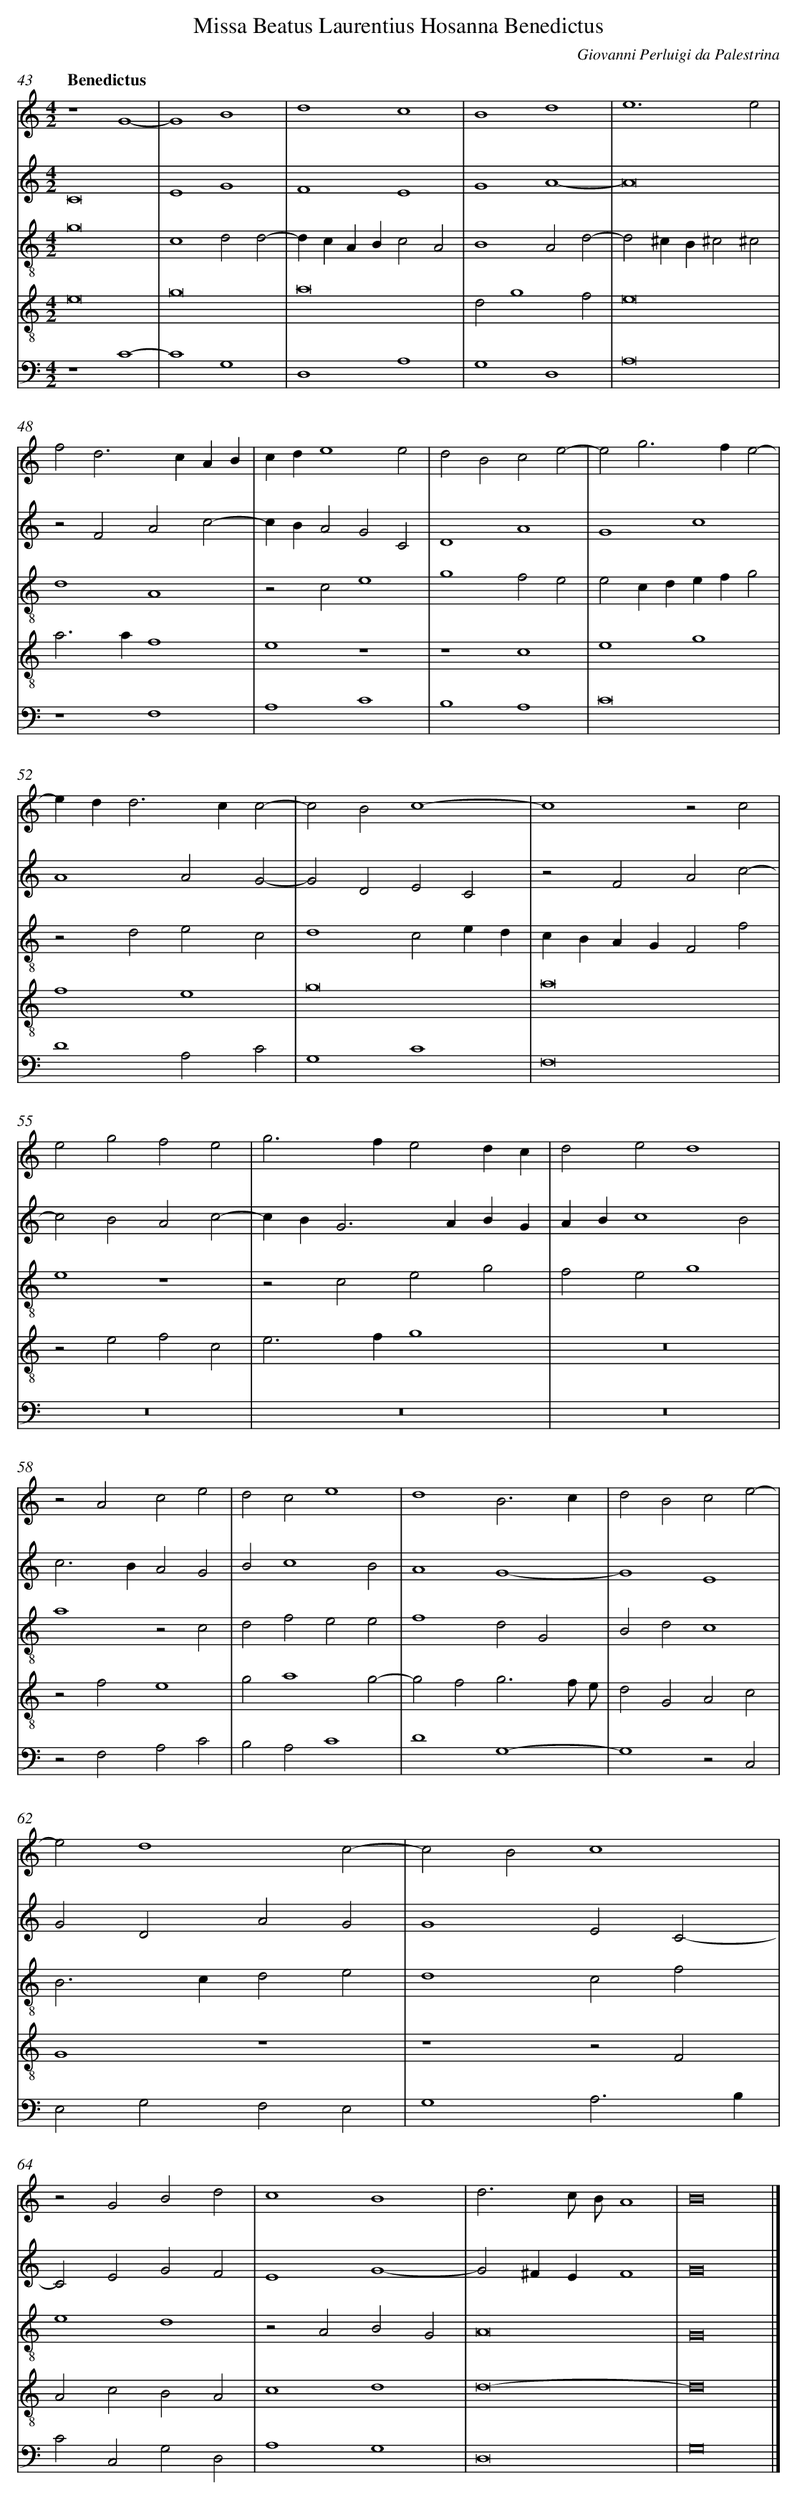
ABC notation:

X:1
T: Missa Beatus Laurentius Hosanna Benedictus
C: Giovanni Perluigi da Palestrina
L: 1/4
M: 4/2
Q: "Benedictus"
V: 1 clef=treble
V: 2 clef=treble
V: 3 clef=treble-8
V: 4 clef=treble-8
V: 5 clef=bass
K: C
[V:1] z4G4- |
[V:2] C8 |
[V:3] g8 |
[V:4] e8 |
[V:5] z4C4- |
[V:1] G4B4 |
[V:2] E4G4 |
[V:3] c4d2d2- |
[V:4] g8 |
[V:5] C4G,4 |
[V:1] d4c4 |
[V:2] F4E4 |
[V:3] dcABc2A2 |
[V:4] a8 |
[V:5] D,4A,4 |
[V:1] B4d4 |
[V:2] G4A4- |
[V:3] B4A2d2- |
[V:4] d2g4f2 |
[V:5] G,4D,4 |
[V:1] e6e2 |
[V:2] A8 |
[V:3] d2^cB^c2^c2 |
[V:4] e8 |
[V:5] A,8 |
[V:1] f2d2>c2AB |
[V:2] z2F2A2c2- |
[V:3] d4A4 |
[V:4] a2>a2f4 |
[V:5] z4F,4 |
[V:1] cde4e2 |
[V:2] cBA2G2C2 |
[V:3] z2c2e4 |
[V:4] e4z4 |
[V:5] A,4C4 |
[V:1] d2B2c2e2- |
[V:2] D4A4 |
[V:3] g4f2e2 |
[V:4] z4c4 |
[V:5] B,4A,4 |
[V:1] e2g2>f2e2- |
[V:2] G4c4 |
[V:3] e2cdefg2 |
[V:4] e4g4 |
[V:5] C8 |
[V:1] ed2<d2cc2- |
[V:2] A4A2G2- |
[V:3] z2d2e2c2 |
[V:4] f4e4 |
[V:5] D4A,2C2 |
[V:1] c2B2c4- |
[V:2] G2D2E2C2 |
[V:3] d4c2ed |
[V:4] g8 |
[V:5] G,4C4 |
[V:1] c4z2c2 |
[V:2] z2F2A2c2- |
[V:3] cBAGF2f2 |
[V:4] a8 |
[V:5] F,8 |
[V:1] e2g2f2e2 |
[V:2] c2B2A2c2- |
[V:3] e4z4 |
[V:4] z2e2f2c2 |
[V:5] z8 |
[V:1] g2>f2e2dc |
[V:2] cB2<G2ABG |
[V:3] z2c2e2g2 |
[V:4] e2>f2g4 |
[V:5] z8 |
[V:1] d2e2d4 |
[V:2] ABc4B2 |
[V:3] f2e2g4 |
[V:4] z8 |
[V:5] z8 |
[V:1] z2A2c2e2 |
[V:2] c2>B2A2G2 |
[V:3] a4z2c2 |
[V:4] z2f2e4 |
[V:5] z2F,2A,2C2 |
[V:1] d2c2e4 |
[V:2] B2c4B2 |
[V:3] d2f2e2e2 |
[V:4] g2a4g2- |
[V:5] B,2A,2C4 |
[V:1] d4B3c |
[V:2] A4G4- |
[V:3] f4d2G2 |
[V:4] g2f2g3f/ e/ |
[V:5] D4G,4- |
[V:1] d2B2c2e2- |
[V:2] G4E4 |
[V:3] B2d2c4 |
[V:4] d2G2A2c2 |
[V:5] G,4z2C,2 |
[V:1] e2d4c2- |
[V:2] G2D2A2G2 |
[V:3] B2>c2d2e2 |
[V:4] G4z4 |
[V:5] E,2G,2F,2E,2 |
[V:1] c2B2c4 |
[V:2] G4E2C2- |
[V:3] d4c2f2 |
[V:4] z4z2F2 |
[V:5] G,4A,3B, |
[V:1] z2G2B2d2 |
[V:2] C2E2G2F2 |
[V:3] e4d4 |
[V:4] A2c2B2A2 |
[V:5] C2C,2G,2D,2 |
[V:1] c4B4 |
[V:2] E4G4- |
[V:3] z2A2B2G2 |
[V:4] c4d4 |
[V:5] A,4G,4 |
[V:1] d3c/ B/A4 |
[V:2] G2^FEF4 |
[V:3] A8 |
[V:4] d8- |
[V:5] D,8 |
[V:1] B8 |]
[V:2] G8 |]
[V:3] G8 |]
[V:4] d8 |]
[V:5] G,8 |]
